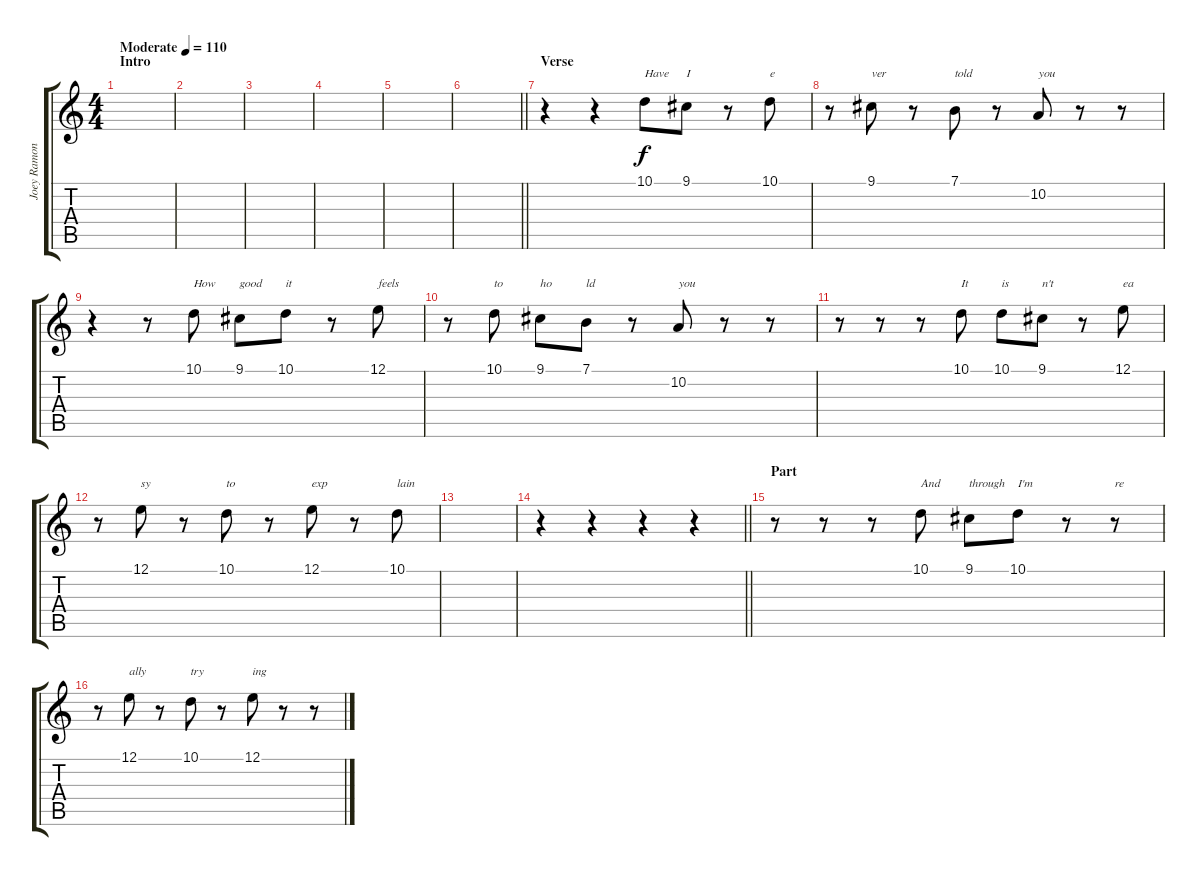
\track ("Joey Ramone-Vocals" "Joey Ramon") {instrument altosax}
\staff {score tabs}
\tuning (E4 B3 G3 D3 A2 E2) {hide}
\ts (4 4)
\section ("" "Intro")
\tempo (110 "Moderate")
\clef g2
\ks c
|
|
|
|
|
\barLineRight lightlight
|
\section ("" "Verse")
r.4 r.4 10.1.8{txt "Have"} 9.1.8{txt "I"} r.8 10.1.8{txt "e"} |
r.8 9.1.8{txt "ver"} r.8 7.1.8{txt "told"} r.8 10.2.8{txt "you"} r.8 r.8 |
r.4 r.8 10.1.8{txt "How "} 9.1.8{txt "good"} 10.1.8{txt "it"} r.8 12.1.8{txt "feels"} |
r.8 10.1.8{txt "to"} 9.1.8{txt "ho"} 7.1.8{txt "ld"} r.8 10.2.8{txt "you"} r.8 r.8 |
r.8 r.8 r.8 10.1.8{txt "It"} 10.1.8{txt "is"} 9.1.8{txt "n't"} r.8 12.1.8{txt "ea"} |
r.8 12.1.8{txt "sy"} r.8 10.1.8{txt "to"} r.8 12.1.8{txt "exp"} r.8 10.1.8{txt "lain"} |
|
\barLineRight lightlight
r.4 r.4 r.4 r.4 |
\section ("" "Part")
r.8 r.8 r.8 10.1.8{txt "And"} 9.1.8{txt "through"} 10.1.8{txt "I'm"} r.8 r.8{txt "re"} |
r.8 12.1.8{txt "ally"} r.8 10.1.8{txt "try"} r.8 12.1.8{txt "ing"} r.8 r.8
